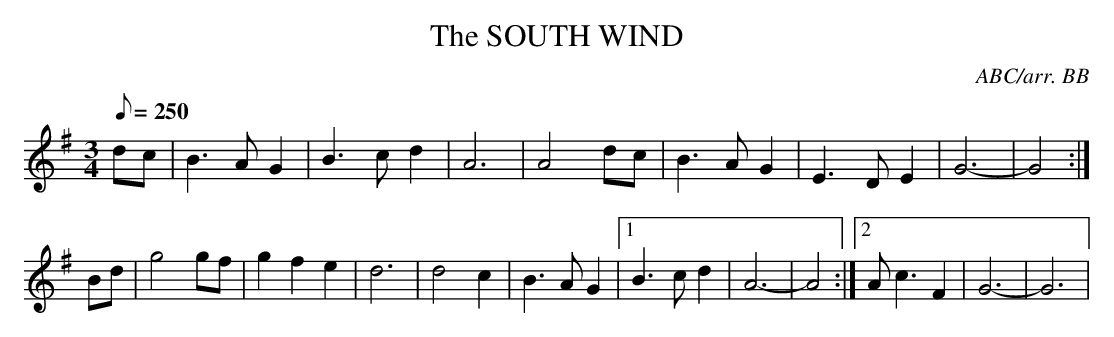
X:1
T:SOUTH WIND, The
C:ABC/arr. BB
M:3/4
Q:250
L:1/8
K:G
dc|B3A G2|B3cd2|A6|A4 dc|B3AG2|E3DE2|G6-|G4 :|
Bd|g4gf|g2f2e2|d6|d4c2|B3AG2|1 B3cd2|A6-|A4 :|\
[2 Ac3F2|G6-|G6 |
